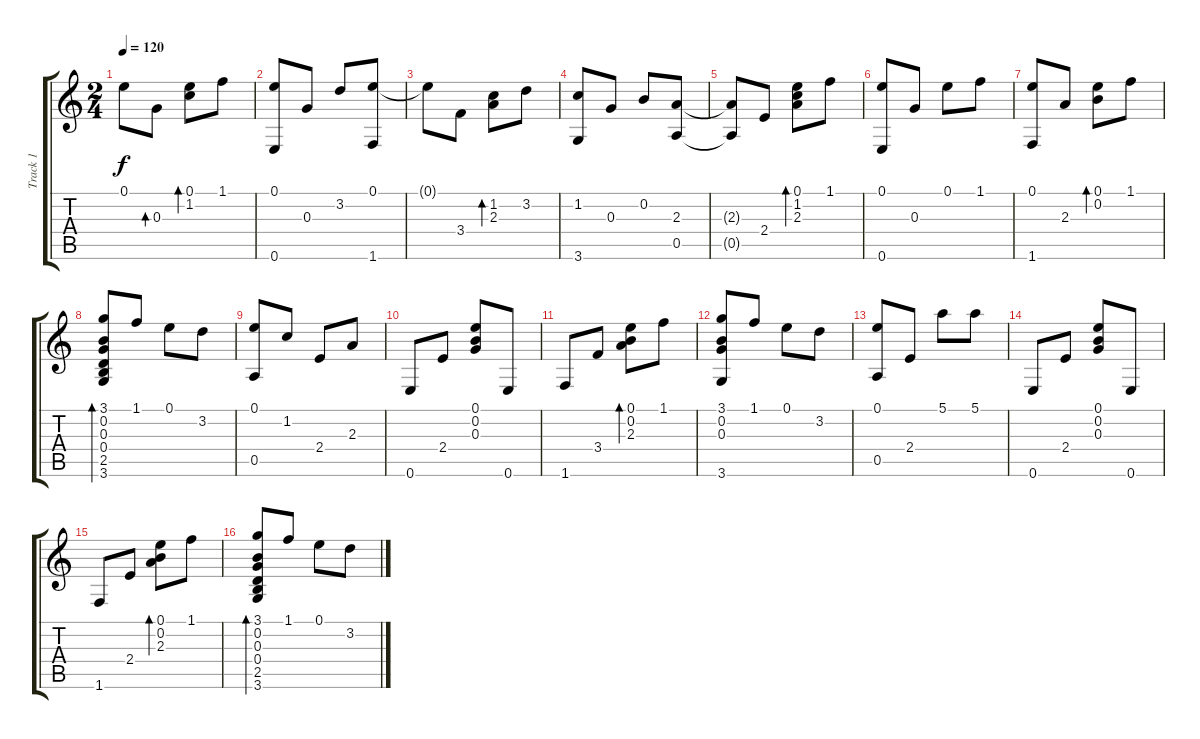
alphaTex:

\track ("Track 1" "Track 1") {instrument acousticguitarnylon}
\staff {score tabs}
\tuning (E4 B3 G3 D3 A2 E2) {hide}
\ts (2 4)
\tempo 120
\clef g2
\ks c
0.1{t}.8{dy f} 0.3.8{bd 240} (0.1 1.2).8{bd 240} 1.1.8 |
(0.1 0.6).8 0.3.8 3.2.8 (0.1 1.6).8 |
0.1{t}.8 3.4.8 (1.2 2.3).8{bd 240} 3.2.8 |
(1.2 3.6).8 0.3.8 0.2.8 (2.3 0.5).8 |
(2.3{t} 0.5{t}).8 2.4.8 (0.1 1.2 2.3).8{bd 240} 1.1.8 |
(0.1 0.6).8 0.3.8 0.1.8 1.1.8 |
(0.1 1.6).8 2.3.8 (0.1 0.2).8{bd 240} 1.1.8 |
(3.1 0.2 0.3 0.4 2.5 3.6).8{bd 120} 1.1.8 0.1.8 3.2.8 |
(0.1 0.5).8 1.2.8 2.4.8 2.3.8 |
0.6.8 2.4.8 (0.1 0.2 0.3).8 0.6.8 |
1.6.8 3.4.8 (0.1 0.2 2.3).8{bd 240} 1.1.8 |
(3.1 0.2 0.3 3.6).8 1.1.8 0.1.8 3.2.8 |
(0.1 0.5).8 2.4.8 5.1.8 5.1.8 |
0.6.8 2.4.8 (0.1 0.2 0.3).8 0.6.8 |
1.6.8 2.4.8 (0.1 0.2 2.3).8{bd 240} 1.1.8 |
(3.1 0.2 0.3 0.4 2.5 3.6).8{bd 120} 1.1.8 0.1.8 3.2.8
